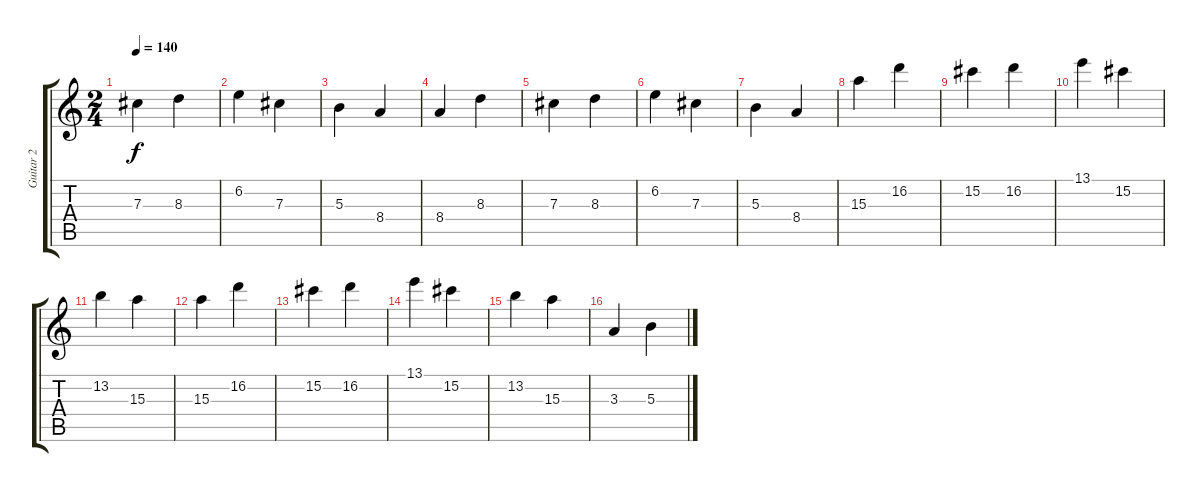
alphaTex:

\track ("Guitar 2" "Guitar 2") {instrument distortionguitar}
\staff {score tabs}
\tuning (Eb4 Bb3 Gb3 Db3 Ab2 Eb2) {hide}
\ts (2 4)
\tempo 140
\clef g2
\ks c
7.3.4{dy f} 8.3.4 |
6.2.4 7.3.4 |
5.3.4 8.4.4 |
8.4.4 8.3.4 |
7.3.4 8.3.4 |
6.2.4 7.3.4 |
5.3.4 8.4.4 |
15.3.4 16.2.4 |
15.2.4 16.2.4 |
13.1.4 15.2.4 |
13.2.4 15.3.4 |
15.3.4 16.2.4 |
15.2.4 16.2.4 |
13.1.4 15.2.4 |
13.2.4 15.3.4 |
3.3.4 5.3.4
